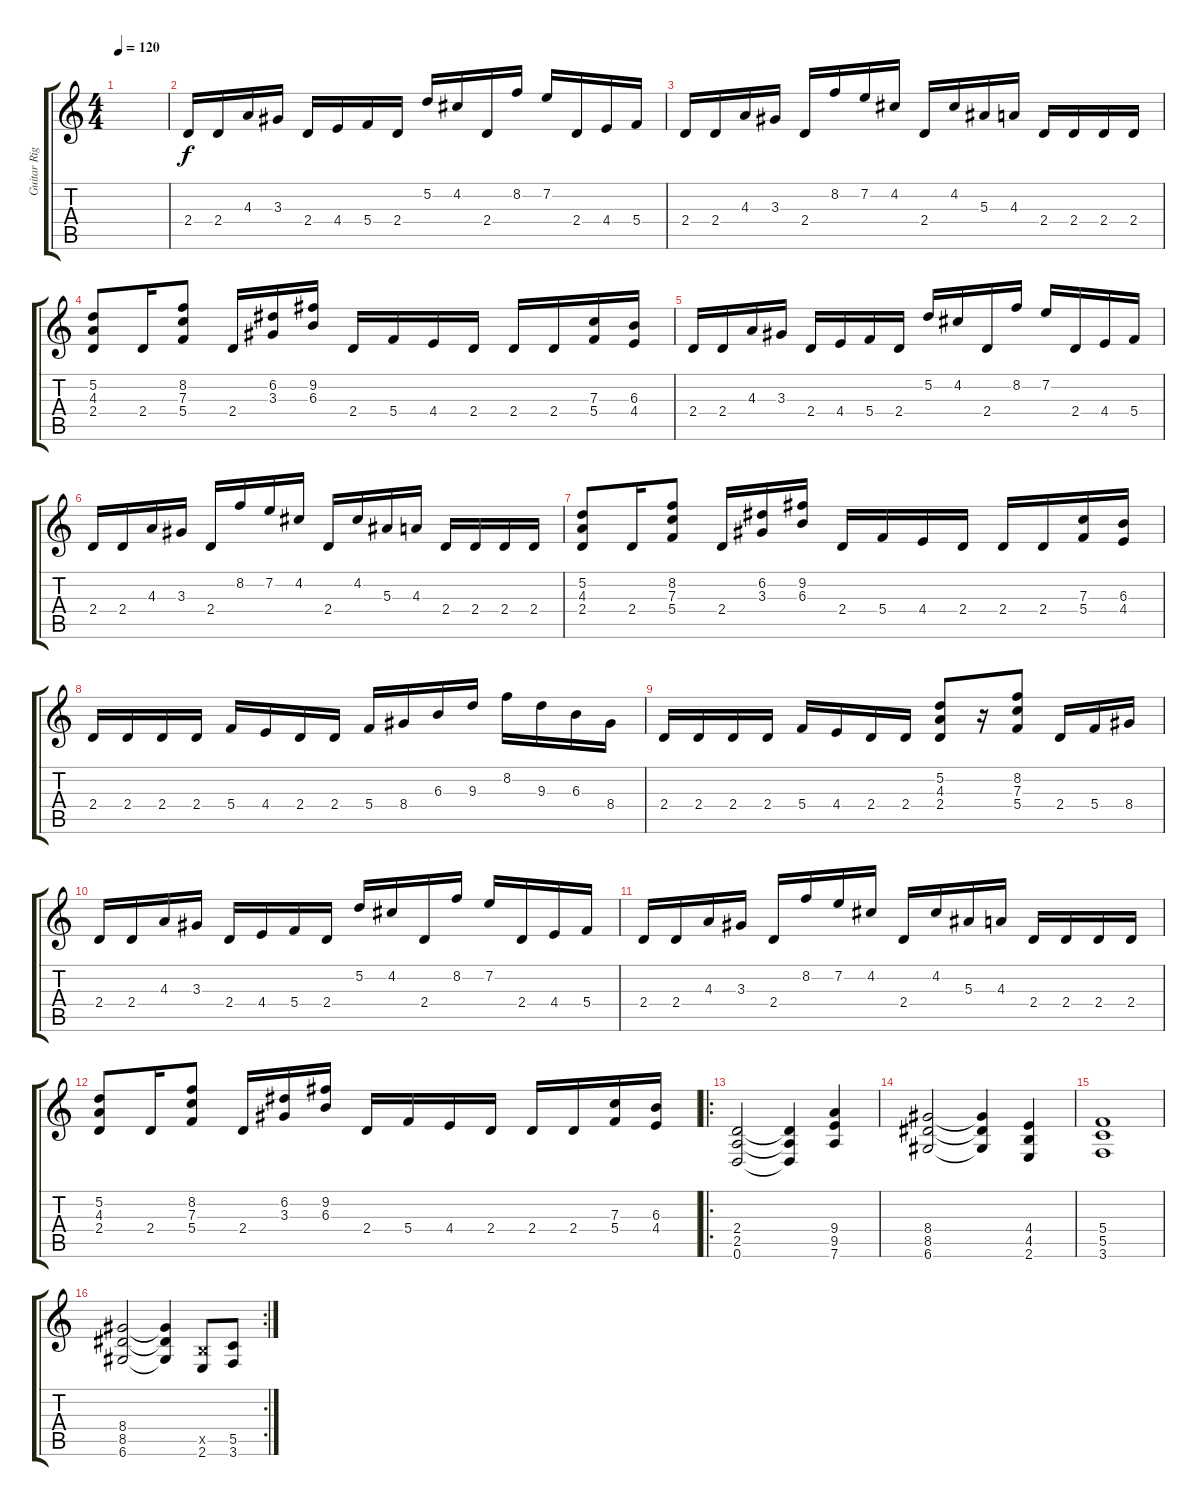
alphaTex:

\track ("Guitar Right" "Guitar Rig") {instrument distortionguitar}
\staff {score tabs}
\tuning (D4 A3 F3 C3 G2 D2) {hide}
\ts (4 4)
\tempo 120
\clef g2
\ks c
|
2.4.16 2.4.16 4.3.16 3.3.16 2.4.16 4.4.16 5.4.16 2.4.16 5.2.16 4.2.16 2.4.16 8.2.16 7.2.16 2.4.16 4.4.16 5.4.16 |
2.4.16 2.4.16 4.3.16 3.3.16 2.4.16 8.2.16 7.2.16 4.2.16 2.4.16 4.2.16 5.3.16 4.3.16 2.4.16 2.4.16 2.4.16 2.4.16 |
(5.2 4.3 2.4).8 2.4.16 (8.2 7.3 5.4).8 2.4.16 (6.2 3.3).16 (9.2 6.3).16 2.4.16 5.4.16 4.4.16 2.4.16 2.4.16 2.4.16 (7.3 5.4).16 (6.3 4.4).16 |
2.4.16 2.4.16 4.3.16 3.3.16 2.4.16 4.4.16 5.4.16 2.4.16 5.2.16 4.2.16 2.4.16 8.2.16 7.2.16 2.4.16 4.4.16 5.4.16 |
2.4.16 2.4.16 4.3.16 3.3.16 2.4.16 8.2.16 7.2.16 4.2.16 2.4.16 4.2.16 5.3.16 4.3.16 2.4.16 2.4.16 2.4.16 2.4.16 |
(5.2 4.3 2.4).8 2.4.16 (8.2 7.3 5.4).8 2.4.16 (6.2 3.3).16 (9.2 6.3).16 2.4.16 5.4.16 4.4.16 2.4.16 2.4.16 2.4.16 (7.3 5.4).16 (6.3 4.4).16 |
2.4.16 2.4.16 2.4.16 2.4.16 5.4.16 4.4.16 2.4.16 2.4.16 5.4.16 8.4.16 6.3.16 9.3.16 8.2.16 9.3.16 6.3.16 8.4.16 |
2.4.16 2.4.16 2.4.16 2.4.16 5.4.16 4.4.16 2.4.16 2.4.16 (5.2 4.3 2.4).8 r.16 (8.2 7.3 5.4).8 2.4.16 5.4.16 8.4.16 |
2.4.16 2.4.16 4.3.16 3.3.16 2.4.16 4.4.16 5.4.16 2.4.16 5.2.16 4.2.16 2.4.16 8.2.16 7.2.16 2.4.16 4.4.16 5.4.16 |
2.4.16 2.4.16 4.3.16 3.3.16 2.4.16 8.2.16 7.2.16 4.2.16 2.4.16 4.2.16 5.3.16 4.3.16 2.4.16 2.4.16 2.4.16 2.4.16 |
(5.2 4.3 2.4).8 2.4.16 (8.2 7.3 5.4).8 2.4.16 (6.2 3.3).16 (9.2 6.3).16 2.4.16 5.4.16 4.4.16 2.4.16 2.4.16 2.4.16 (7.3 5.4).16 (6.3 4.4).16 |
\ro
(2.4 2.5 0.6).2 (2.4{t} 2.5{t} 0.6{t}).4 (9.4 9.5 7.6).4 |
(8.4 8.5 6.6).2 (8.4{t} 8.5{t} 6.6{t}).4 (4.4 4.5 2.6).4 |
(5.4 5.5 3.6).1 |
\rc 2
(8.4 8.5 6.6).2 (8.4{t} 8.5{t} 6.6{t}).4 (4.5{x} 2.6).8 (5.5 3.6).8
